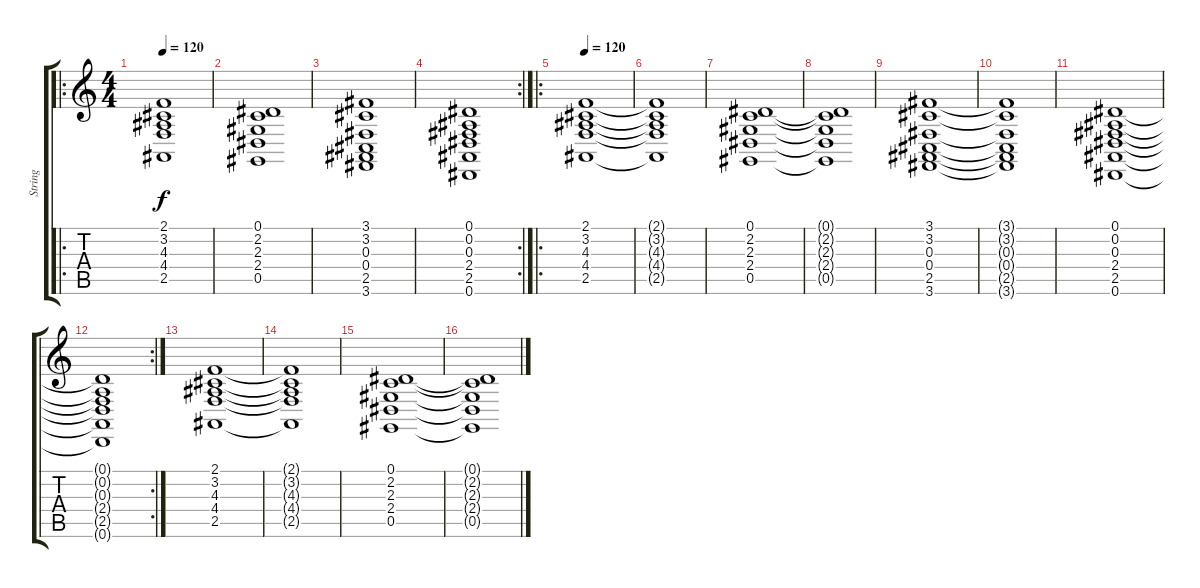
\track ("String" "String") {instrument synthstrings1}
\staff {score tabs}
\tuning (Eb4 Bb3 Gb3 Db3 Ab2 Eb2) {hide}
\ro
\ts (4 4)
\tempo 120
\tempo 85
\tempo 120
\clef g2
\ks c
(2.1 3.2 4.3 4.4 2.5).1{dy f instrument synthstrings1} |
(0.1 2.2 2.3 2.4 0.5).1 |
(3.1 3.2 0.3 0.4 2.5 3.6).1 |
\rc 2
(0.1 0.2 0.3 2.4 2.5 0.6).1 |
\ro
\tempo 120
(2.1 3.2 4.3 4.4 2.5).1 |
(2.1{t} 3.2{t} 4.3{t} 4.4{t} 2.5{t}).1 |
(0.1 2.2 2.3 2.4 0.5).1 |
(0.1{t} 2.2{t} 2.3{t} 2.4{t} 0.5{t}).1 |
(3.1 3.2 0.3 0.4 2.5 3.6).1 |
(3.1{t} 3.2{t} 0.3{t} 0.4{t} 2.5{t} 3.6{t}).1 |
(0.1 0.2 0.3 2.4 2.5 0.6).1 |
\rc 2
(0.1{t} 0.2{t} 0.3{t} 2.4{t} 2.5{t} 0.6{t}).1 |
(2.1 3.2 4.3 4.4 2.5).1 |
(2.1{t} 3.2{t} 4.3{t} 4.4{t} 2.5{t}).1 |
(0.1 2.2 2.3 2.4 0.5).1 |
(0.1{t} 2.2{t} 2.3{t} 2.4{t} 0.5{t}).1
